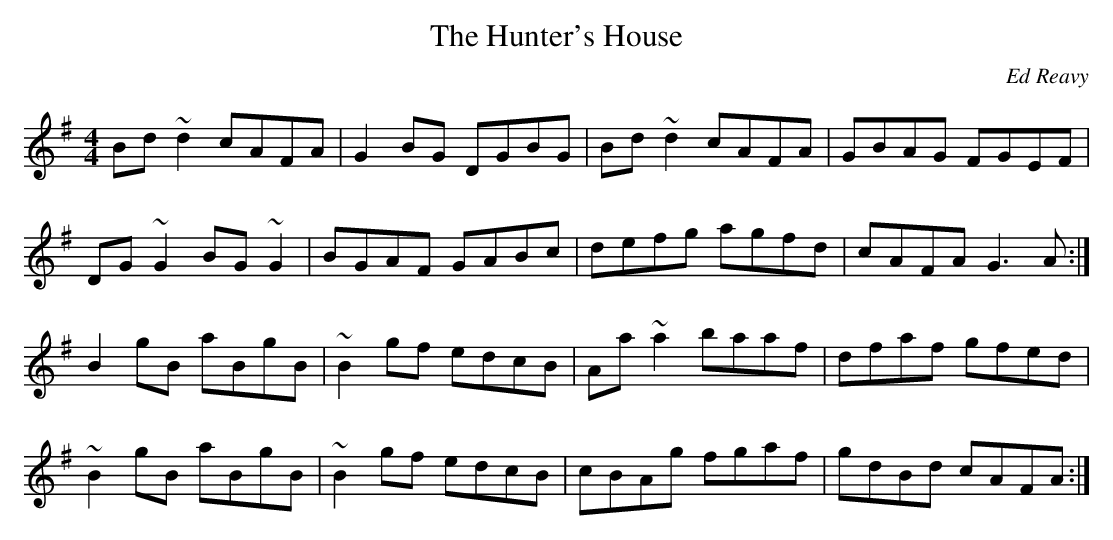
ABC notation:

X:1
T:Hunter's House, The
C:Ed Reavy
L:1/8
M:4/4
K:G
Bd~d2 cAFA|G2BG DGBG|Bd~d2 cAFA|GBAG FGEF|
DG~G2 BG~G2|BGAF GABc|defg agfd|cAFA G3A:|
B2gB aBgB|~B2gf edcB|Aa~a2 baaf|dfaf gfed|
~B2gB aBgB|~B2gf edcB|cBAg fgaf|gdBd cAFA:|
